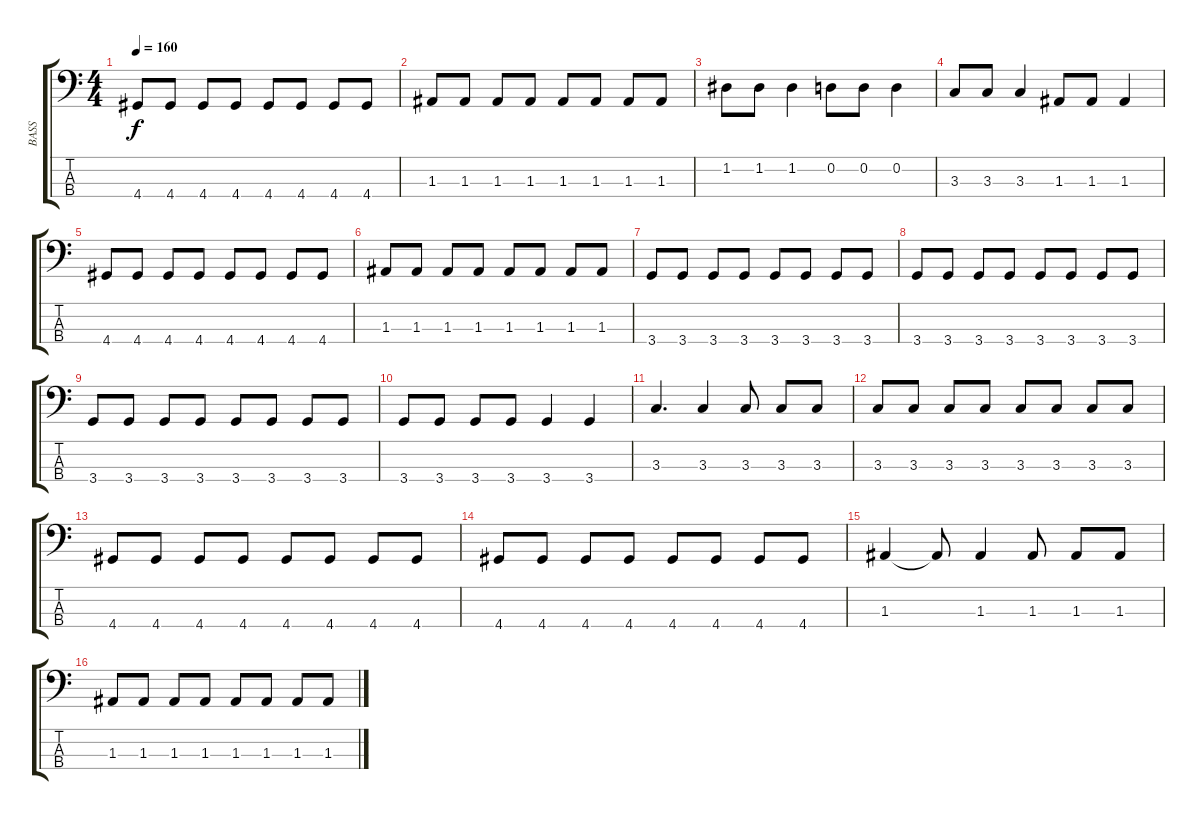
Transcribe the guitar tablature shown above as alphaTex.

\track ("BASS" "BASS") {instrument electricbassfinger}
\staff {score tabs}
\tuning (G2 D2 A1 E1) {hide}
\ts (4 4)
\tempo 160
\clef f4
\ks c
4.4.8{dy f} 4.4.8 4.4.8 4.4.8 4.4.8 4.4.8 4.4.8 4.4.8 |
1.3.8 1.3.8 1.3.8 1.3.8 1.3.8 1.3.8 1.3.8 1.3.8 |
1.2.8 1.2.8 1.2.4 0.2.8 0.2.8 0.2.4 |
3.3.8 3.3.8 3.3.4 1.3.8 1.3.8 1.3.4 |
4.4.8 4.4.8 4.4.8 4.4.8 4.4.8 4.4.8 4.4.8 4.4.8 |
1.3.8 1.3.8 1.3.8 1.3.8 1.3.8 1.3.8 1.3.8 1.3.8 |
3.4.8 3.4.8 3.4.8 3.4.8 3.4.8 3.4.8 3.4.8 3.4.8 |
3.4.8 3.4.8 3.4.8 3.4.8 3.4.8 3.4.8 3.4.8 3.4.8 |
3.4.8 3.4.8 3.4.8 3.4.8 3.4.8 3.4.8 3.4.8 3.4.8 |
3.4.8 3.4.8 3.4.8 3.4.8 3.4.4 3.4.4 |
3.3.4{d} 3.3.4 3.3.8 3.3.8 3.3.8 |
3.3.8 3.3.8 3.3.8 3.3.8 3.3.8 3.3.8 3.3.8 3.3.8 |
4.4.8 4.4.8 4.4.8 4.4.8 4.4.8 4.4.8 4.4.8 4.4.8 |
4.4.8 4.4.8 4.4.8 4.4.8 4.4.8 4.4.8 4.4.8 4.4.8 |
1.3.4 1.3{t}.8 1.3.4 1.3.8 1.3.8 1.3.8 |
1.3.8 1.3.8 1.3.8 1.3.8 1.3.8 1.3.8 1.3.8 1.3.8
